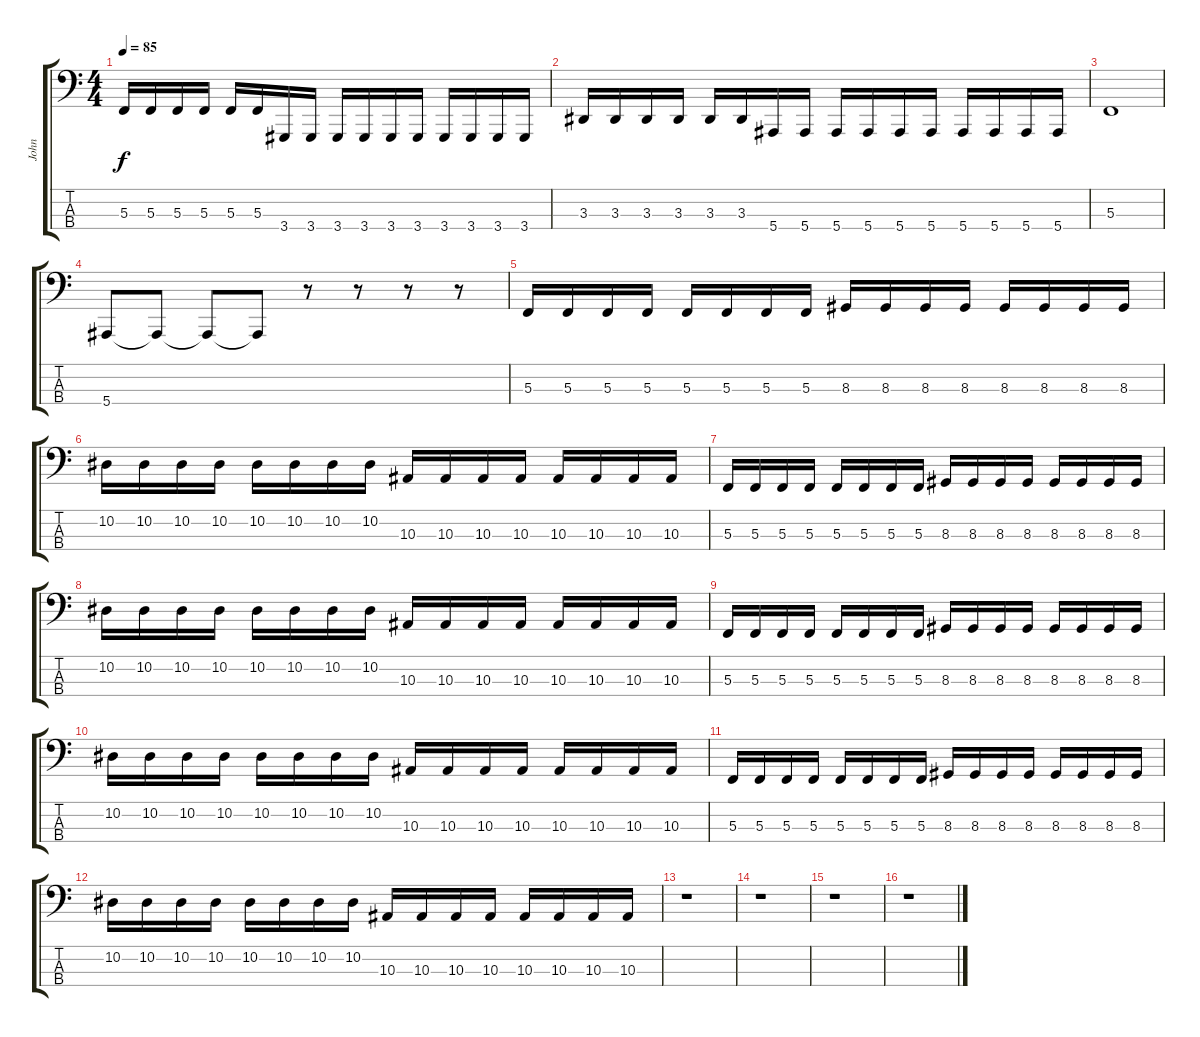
\track ("John" "John") {instrument electricbasspick}
\staff {score tabs}
\tuning (Bb1 F1 C1 F0) {hide}
\ts (4 4)
\tempo 85
\clef f4
\ks c
5.3.16{dy f} 5.3.16 5.3.16 5.3.16 5.3.16 5.3.16 3.4.16 3.4.16 3.4.16 3.4.16 3.4.16 3.4.16 3.4.16 3.4.16 3.4.16 3.4.16 |
3.3.16 3.3.16 3.3.16 3.3.16 3.3.16 3.3.16 5.4.16 5.4.16 5.4.16 5.4.16 5.4.16 5.4.16 5.4.16 5.4.16 5.4.16 5.4.16 |
5.3.1 |
5.4.8 5.4{t}.8 5.4{t}.8 5.4{t}.8 r.8 r.8 r.8 r.8 |
5.3.16 5.3.16 5.3.16 5.3.16 5.3.16 5.3.16 5.3.16 5.3.16 8.3.16 8.3.16 8.3.16 8.3.16 8.3.16 8.3.16 8.3.16 8.3.16 |
10.2.16 10.2.16 10.2.16 10.2.16 10.2.16 10.2.16 10.2.16 10.2.16 10.3.16 10.3.16 10.3.16 10.3.16 10.3.16 10.3.16 10.3.16 10.3.16 |
5.3.16 5.3.16 5.3.16 5.3.16 5.3.16 5.3.16 5.3.16 5.3.16 8.3.16 8.3.16 8.3.16 8.3.16 8.3.16 8.3.16 8.3.16 8.3.16 |
10.2.16 10.2.16 10.2.16 10.2.16 10.2.16 10.2.16 10.2.16 10.2.16 10.3.16 10.3.16 10.3.16 10.3.16 10.3.16 10.3.16 10.3.16 10.3.16 |
5.3.16 5.3.16 5.3.16 5.3.16 5.3.16 5.3.16 5.3.16 5.3.16 8.3.16 8.3.16 8.3.16 8.3.16 8.3.16 8.3.16 8.3.16 8.3.16 |
10.2.16 10.2.16 10.2.16 10.2.16 10.2.16 10.2.16 10.2.16 10.2.16 10.3.16 10.3.16 10.3.16 10.3.16 10.3.16 10.3.16 10.3.16 10.3.16 |
5.3.16 5.3.16 5.3.16 5.3.16 5.3.16 5.3.16 5.3.16 5.3.16 8.3.16 8.3.16 8.3.16 8.3.16 8.3.16 8.3.16 8.3.16 8.3.16 |
10.2.16 10.2.16 10.2.16 10.2.16 10.2.16 10.2.16 10.2.16 10.2.16 10.3.16 10.3.16 10.3.16 10.3.16 10.3.16 10.3.16 10.3.16 10.3.16 |
r.1 |
r.1 |
r.1 |
r.1
